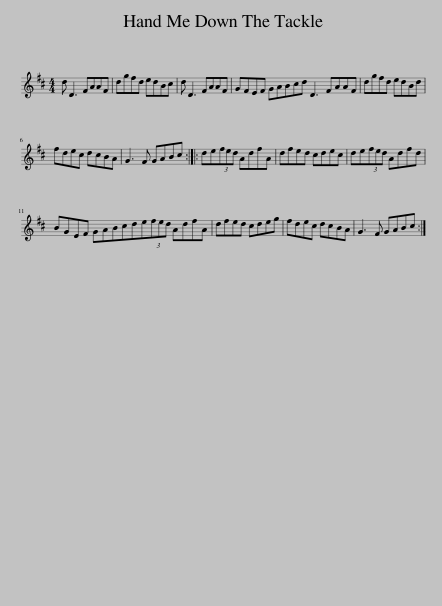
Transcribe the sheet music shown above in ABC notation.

X:1
L:1/8
M:4/4
I:linebreak $
K:D
V:1 treble
V:1
 d D3 FAAF | dgfd edBc | d D3 FAAF | GFEF GABcd D3 FAAF | dgfd edBd |$ %5
 fdec dcBA | G3 F GABc :: de(3fed AdfA | dfed cdec | de(3fed Adfd |$ %10
 BGEF GABcde(3fed AdfA | dfed cdeg | fdec dcBA | G3 F GABc :| %14
